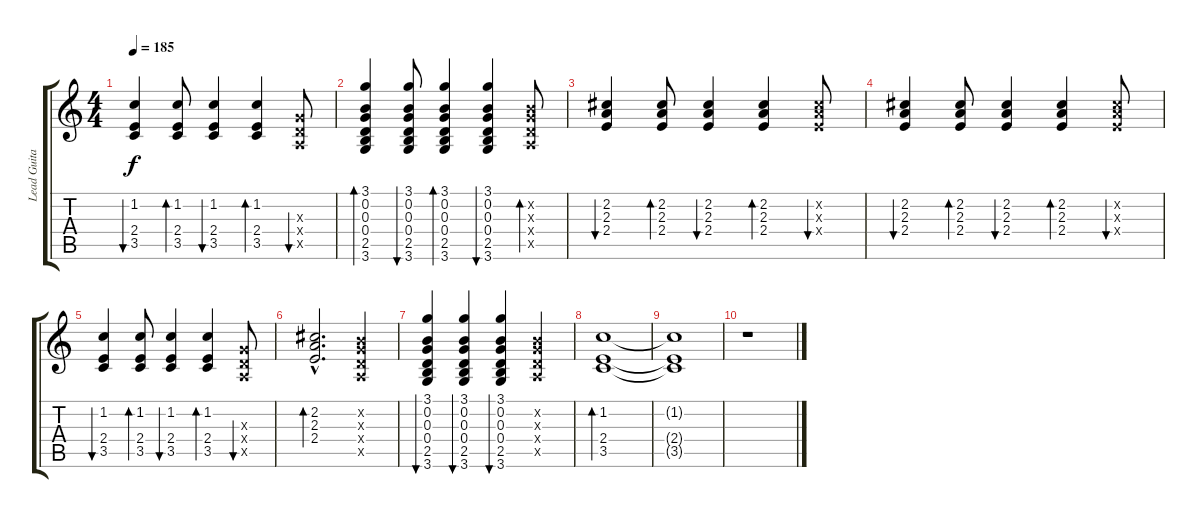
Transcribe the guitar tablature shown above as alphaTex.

\track ("Lead Guitar - " "Lead Guita") {instrument acousticguitarsteel}
\staff {score tabs}
\tuning (E4 B3 G3 D3 A2 E2) {hide}
\ts (4 4)
\tempo 185
\clef g2
\ks c
(1.2 2.4 3.5).4{bu 60 dy f} (1.2 2.4 3.5).8{bd 60} (1.2 2.4 3.5).4{bu 60} (1.2 2.4 3.5).4{bd 60} (0.3{x} 0.4{x} 0.5{x}).8{bu 60} |
(3.1 0.2 0.3 0.4 2.5 3.6).4{bd 60} (3.1 0.2 0.3 0.4 2.5 3.6).8{bu 60} (3.1 0.2 0.3 0.4 2.5 3.6).4{bd 60} (3.1 0.2 0.3 0.4 2.5 3.6).4{bu 60} (0.2{x} 0.3{x} 0.4{x} 0.5{x}).8{bd 60} |
(2.2 2.3 2.4).4{bu 60} (2.2 2.3 2.4).8{bd 60} (2.2 2.3 2.4).4{bu 60} (2.2 2.3 2.4).4{bd 60} (2.2{x} 2.3{x} 2.4{x}).8{bu 60} |
(2.2 2.3 2.4).4{bu 60} (2.2 2.3 2.4).8{bd 60} (2.2 2.3 2.4).4{bu 60} (2.2 2.3 2.4).4{bd 60} (2.2{x} 2.3{x} 2.4{x}).8{bu 60} |
(1.2 2.4 3.5).4{bu 60} (1.2 2.4 3.5).8{bd 60} (1.2 2.4 3.5).4{bu 60} (1.2 2.4 3.5).4{bd 60} (0.3{x} 0.4{x} 0.5{x}).8{bu 60} |
(2.2{hac} 2.3{hac} 2.4{hac}).2{d bd 60} (0.2{x} 0.3{x} 0.4{x} 0.5{x}).4 |
(3.1 0.2 0.3 0.4 2.5 3.6).4{bu 60} (3.1 0.2 0.3 0.4 2.5 3.6).4{bu 60} (3.1 0.2 0.3 0.4 2.5 3.6).4{bu 60} (0.2{x} 0.3{x} 0.4{x} 0.5{x}).4 |
(1.2 2.4 3.5).1{bd 60} |
(1.2{t} 2.4{t} 3.5{t}).1 |
r.1
